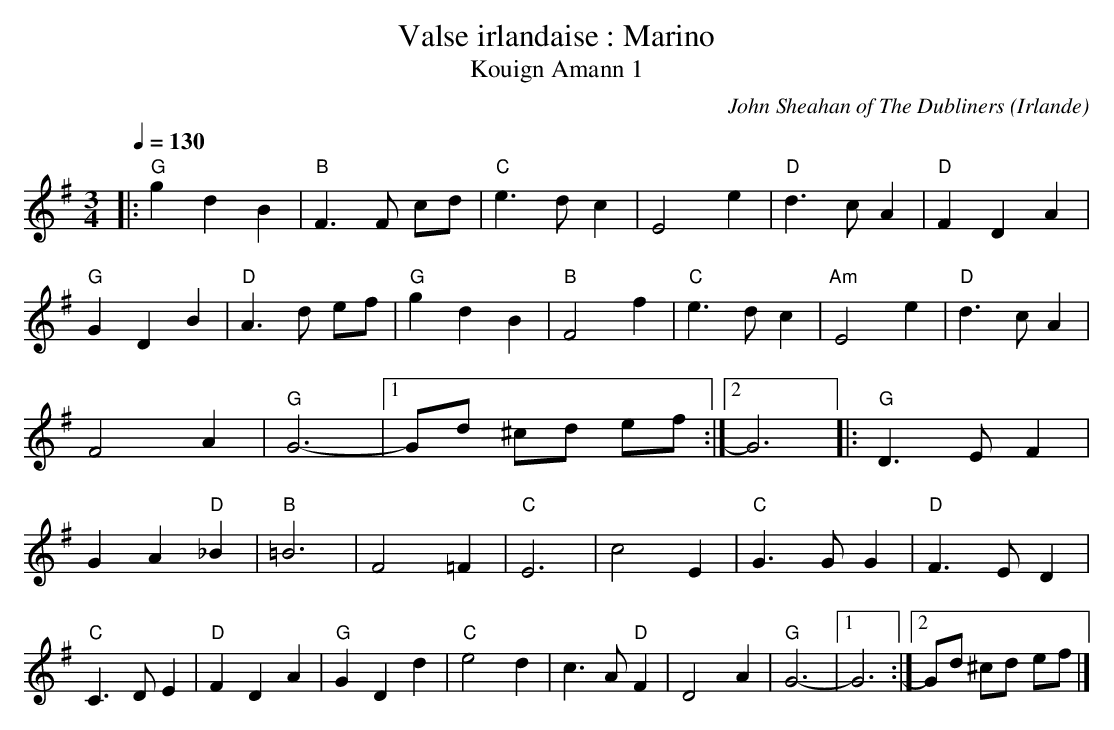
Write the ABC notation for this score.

X:1
T:Valse irlandaise : Marino
T:Kouign Amann 1
C:John Sheahan of The Dubliners
O:Irlande
L:1/4
M:3/4
Q:1/4=130
K:Gmaj
|: "G"g d B | "B"F>F c/d/ | "C"e>d c | E2 e | "D"d>c A |\
 "D"F D A | "G"G D B | "D"A>d e/f/ | "G"g d B | "B"F2 f |\
"C"e>d c | "Am"E2 e | "D"d>c A | F2 A |\
"G"G3- |1 G/2d/2 ^c/2d/2 e/2f/2 :|2 G3 ||\
|: "G"D>E F | G A "D"_B | "B"=B3 | F2 =F | "C"E3 | c2 E |\
"C"G>G G | "D"F>E D | "C"C>D E | "D"F D A | "G"G D d |\
"C"e2 d | c>A "D"F | D2 A | "G"G3- |1\
G3 :|2 G/2d/2 ^c/2d/2 e/2f/2 |]
